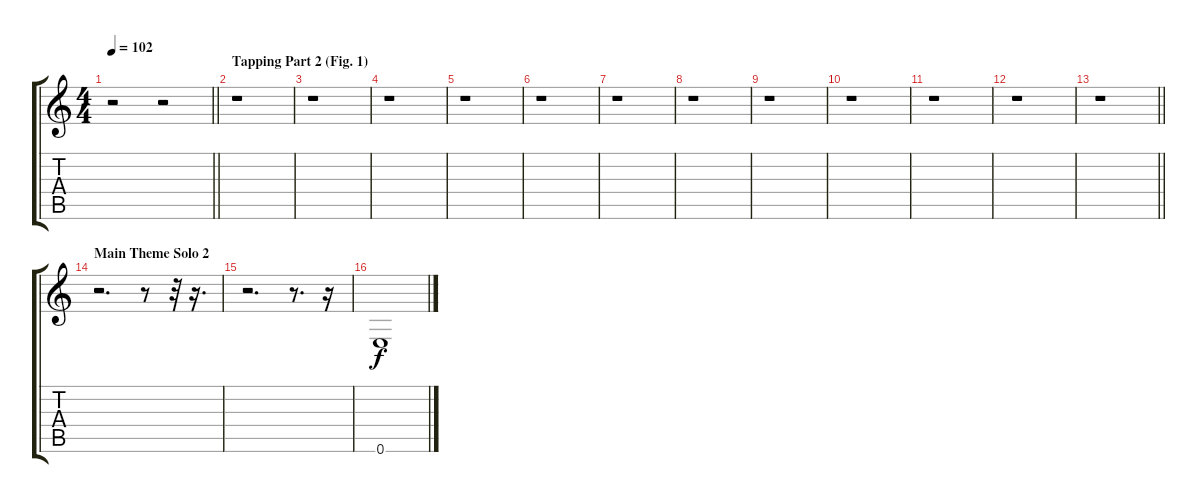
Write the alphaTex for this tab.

\track "" {instrument acousticbass}
\staff {score tabs}
\tuning (E4 B3 G3 D3 A2 E2) {hide}
\ts (4 4)
\tempo 102
\clef g2
\barLineRight lightlight
\ks c
r.2{dy f} r.2 |
\section ("" "Tapping Part 2 (Fig. 1)")
r.1 |
r.1 |
r.1 |
r.1 |
r.1 |
r.1 |
r.1 |
r.1 |
r.1 |
r.1 |
r.1 |
\barLineRight lightlight
r.1 |
\section ("" "Main Theme Solo 2")
r.2{d} r.8 r.32 r.16{d} |
r.2{d} r.8{d} r.16 |
0.6.1
